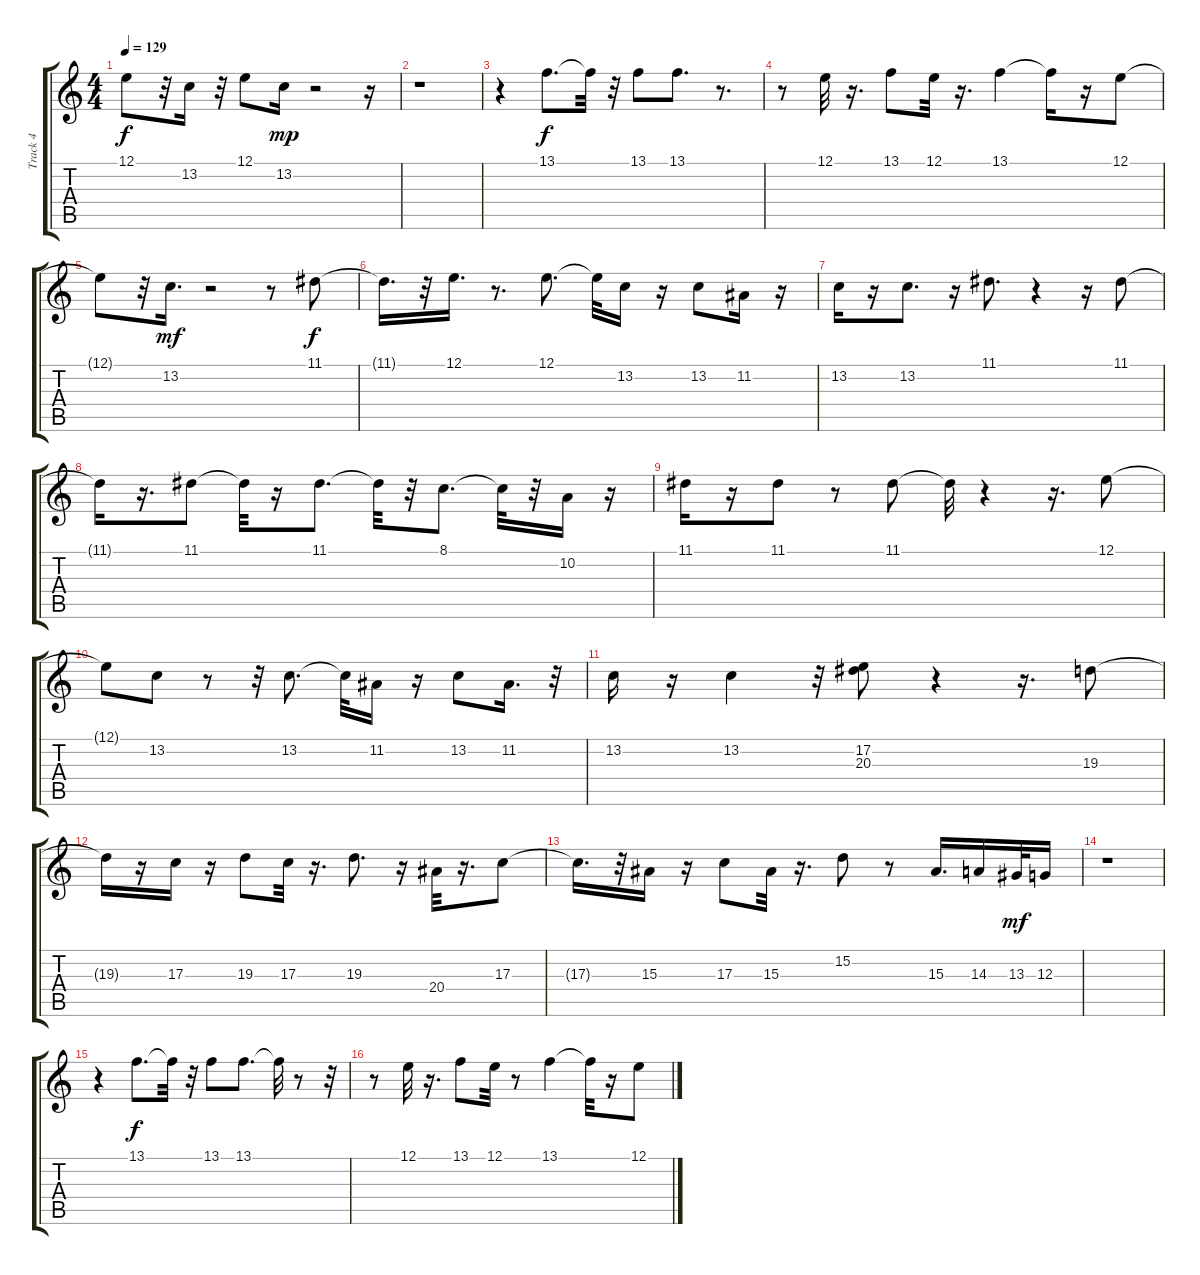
\track ("Track 4" "Track 4") {instrument brasssection}
\staff {score tabs}
\tuning (E4 B3 G3 D3 A2 E2) {hide}
\ts (4 4)
\tempo 129
\clef g2
\ks c
12.1{t}.8{dy f} r.32 13.2.16 r.32 12.1.8 13.2.16{dy mp} r.2 r.16 |
r.1 |
r.4 13.1.8{d dy f} 13.1{t}.32 r.32 13.1.8 13.1.8{d} r.8{d} |
r.8 12.1.32 r.16{d} 13.1.8 12.1.32 r.16{d} 13.1.4 13.1{t}.16 r.16 12.1.8 |
12.1{t}.8 r.32 13.2.16{d dy mf} r.2 r.8 11.1.8{dy f} |
11.1{t}.16{d} r.32 12.1.16{d} r.8{d} 12.1.8{d} 12.1{t}.32 13.2.16 r.16 13.2.8 11.2.16 r.16 |
13.2.16 r.16 13.2.8{d} r.16 11.1.8{d} r.4 r.16 11.1.8 |
11.1{t}.16 r.16{d} 11.1.8 11.1{t}.32 r.16 11.1.8{d} 11.1{t}.32 r.32 8.1.8{d} 8.1{t}.32 r.32 10.2.16 r.16 |
11.1.16 r.16 11.1.8 r.8 11.1.8 11.1{t}.32 r.4 r.16{d} 12.1.8 |
12.1{t}.8 13.2.8 r.8 r.32 13.2.8{d} 13.2{t}.32 11.2.16 r.16 13.2.8 11.2.16{d} r.32 |
13.2.16 r.16 13.2.4 r.32 (17.2 20.3).8 r.4 r.16{d} 19.3.8 |
19.3{t}.16 r.16 17.3.16 r.16 19.3.8 17.3.32 r.16{d} 19.3.8{d} r.16 20.4.32 r.16{d} 17.3.8 |
17.3{t}.16{d} r.32 15.3.16 r.16 17.3.8 15.3.32 r.16{d} 15.2.8 r.8 15.3.16{d} 14.3.16 13.3.32{dy mf} 12.3.16 |
r.1 |
r.4 13.1.8{d dy f} 13.1{t}.32 r.32 13.1.8 13.1.8{d} 13.1{t}.32 r.8 r.32 |
r.8 12.1.32 r.16{d} 13.1.8 12.1.32 r.8 13.1.4 13.1{t}.32 r.16 12.1.8
